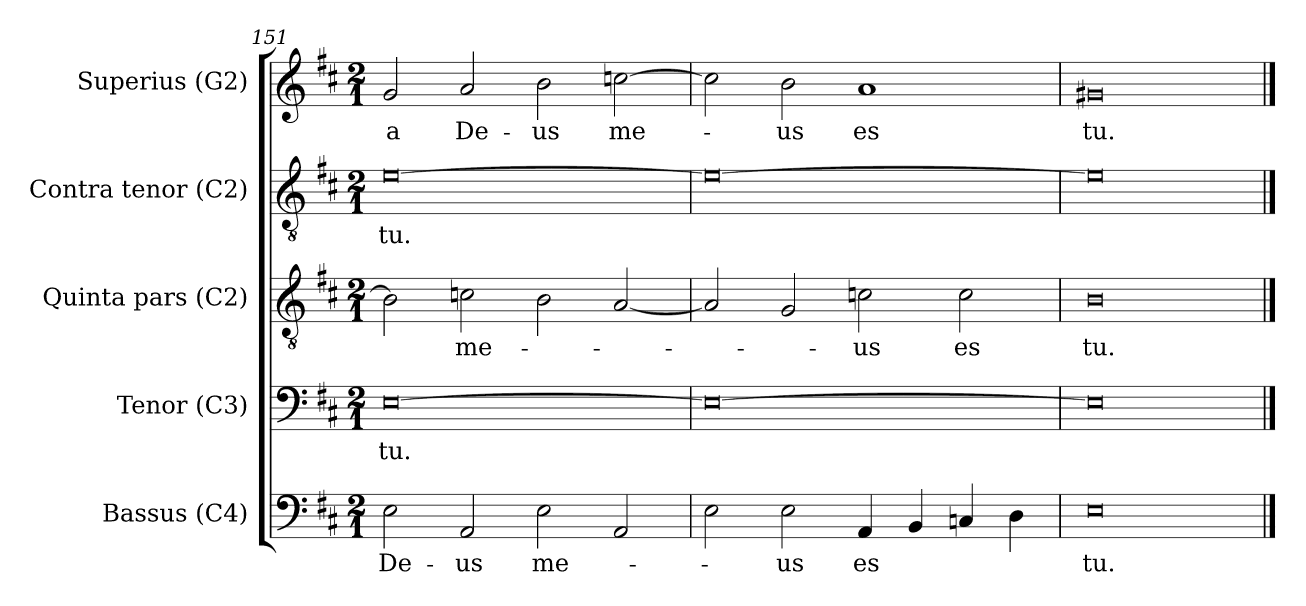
**kern	**text	**kern	**text	**kern	**text	**kern	**text	**kern	**text
*part5	*part5	*part4	*part4	*part3	*part3	*part2	*part2	*part1	*part1
*staff5	*staff5	*staff4	*staff4	*staff3	*staff3	*staff2	*staff2	*staff1	*staff1
*I"Bassus (C4)	*	*I"Tenor (C3)	*	*I"Quinta pars (C2)	*	*I"Contra tenor (C2)	*	*I"Superius (G2)	*
*I'B.	*	*I'T.	*	*I'QP.	*	*I'C.	*	*I'S.	*
*clefF4	*	*clefF4	*	*clefGv2	*	*clefGv2	*	*clefG2	*
*	*	*ITrd7c12	*	*ITrd7c12	*	*ITrd7c12	*	*	*
*k[f#c#]	*	*k[f#c#]	*	*k[f#c#]	*	*k[f#c#]	*	*k[f#c#]	*
*D:	*	*D:	*	*D:	*	*D:	*	*D:	*
*M2/1	*	*M2/1	*	*M2/1	*	*M2/1	*	*M2/1	*
=151	=151	=151	=151	=151	=151	=151	=151	=151	=151
!	!LO:LY:b:color=#000000	!	!	!	!	!	!	!	!
!	!	!	!LO:LY:b:color=#000000	!	!	!	!	!	!
!	!	!	!	!	!	!	!LO:LY:b:color=#000000	!	!
!	!	!	!	!	!	!	!	!	!LO:LY:b:color=#000000
2Ei\	De-	[0EEi	tu.	2BBi\]	.	[0Ei	tu.	2gi/	-a
!	!LO:LY:b:color=#000000	!	!	!	!	!	!	!	!
!	!	!	!	!	!LO:LY:b:color=#000000	!	!	!	!
!	!	!	!	!	!	!	!	!	!LO:LY:b:color=#000000
2AAi/	-us	.	.	2Ci\	me-	.	.	2ai/	De-
!	!LO:LY:b:color=#000000	!	!	!	!	!	!	!	!
!	!	!	!	!	!	!	!	!	!LO:LY:b:color=#000000
2Ei\	me-	.	.	2BBi\	.	.	.	2bi\	-us
!	!	!	!	!	!	!	!	!	!LO:LY:b:color=#000000
2AAi/	.	.	.	[2AAi/	.	.	.	[2cci\	me-
=152	=152	=152	=152	=152	=152	=152	=152	=152	=152
2Ei\	.	0EEi_	.	2AAi/]	.	0Ei_	.	2cci\]	.
!	!LO:LY:b:color=#000000	!	!	!	!	!	!	!	!
!	!	!	!	!	!	!	!	!	!LO:LY:b:color=#000000
2Ei\	-us	.	.	2GGi/	.	.	.	2bi\	-us
!	!LO:LY:b:color=#000000	!	!	!	!	!	!	!	!
!	!	!	!	!	!LO:LY:b:color=#000000	!	!	!	!
!	!	!	!	!	!	!	!	!	!LO:LY:b:color=#000000
4AAi/	es	.	.	2Ci\	-us	.	.	1ai	es
4BBi/	.	.	.	.	.	.	.	.	.
!	!	!	!	!	!LO:LY:b:color=#000000	!	!	!	!
4Ci/	.	.	.	2Ci\	es	.	.	.	.
4Di\	.	.	.	.	.	.	.	.	.
=153	=153	=153	=153	=153	=153	=153	=153	=153	=153
!	!LO:LY:b:color=#000000	!	!	!	!	!	!	!	!
!	!	!	!	!	!LO:LY:b:color=#000000	!	!	!	!
!	!	!	!	!	!	!	!	!	!LO:LY:b:color=#000000
0Ei	tu.	0EEi]	.	0BBi	tu.	0Ei]	.	0g#i	tu.
==	==	==	==	==	==	==	==	==	==
*-	*-	*-	*-	*-	*-	*-	*-	*-	*-
